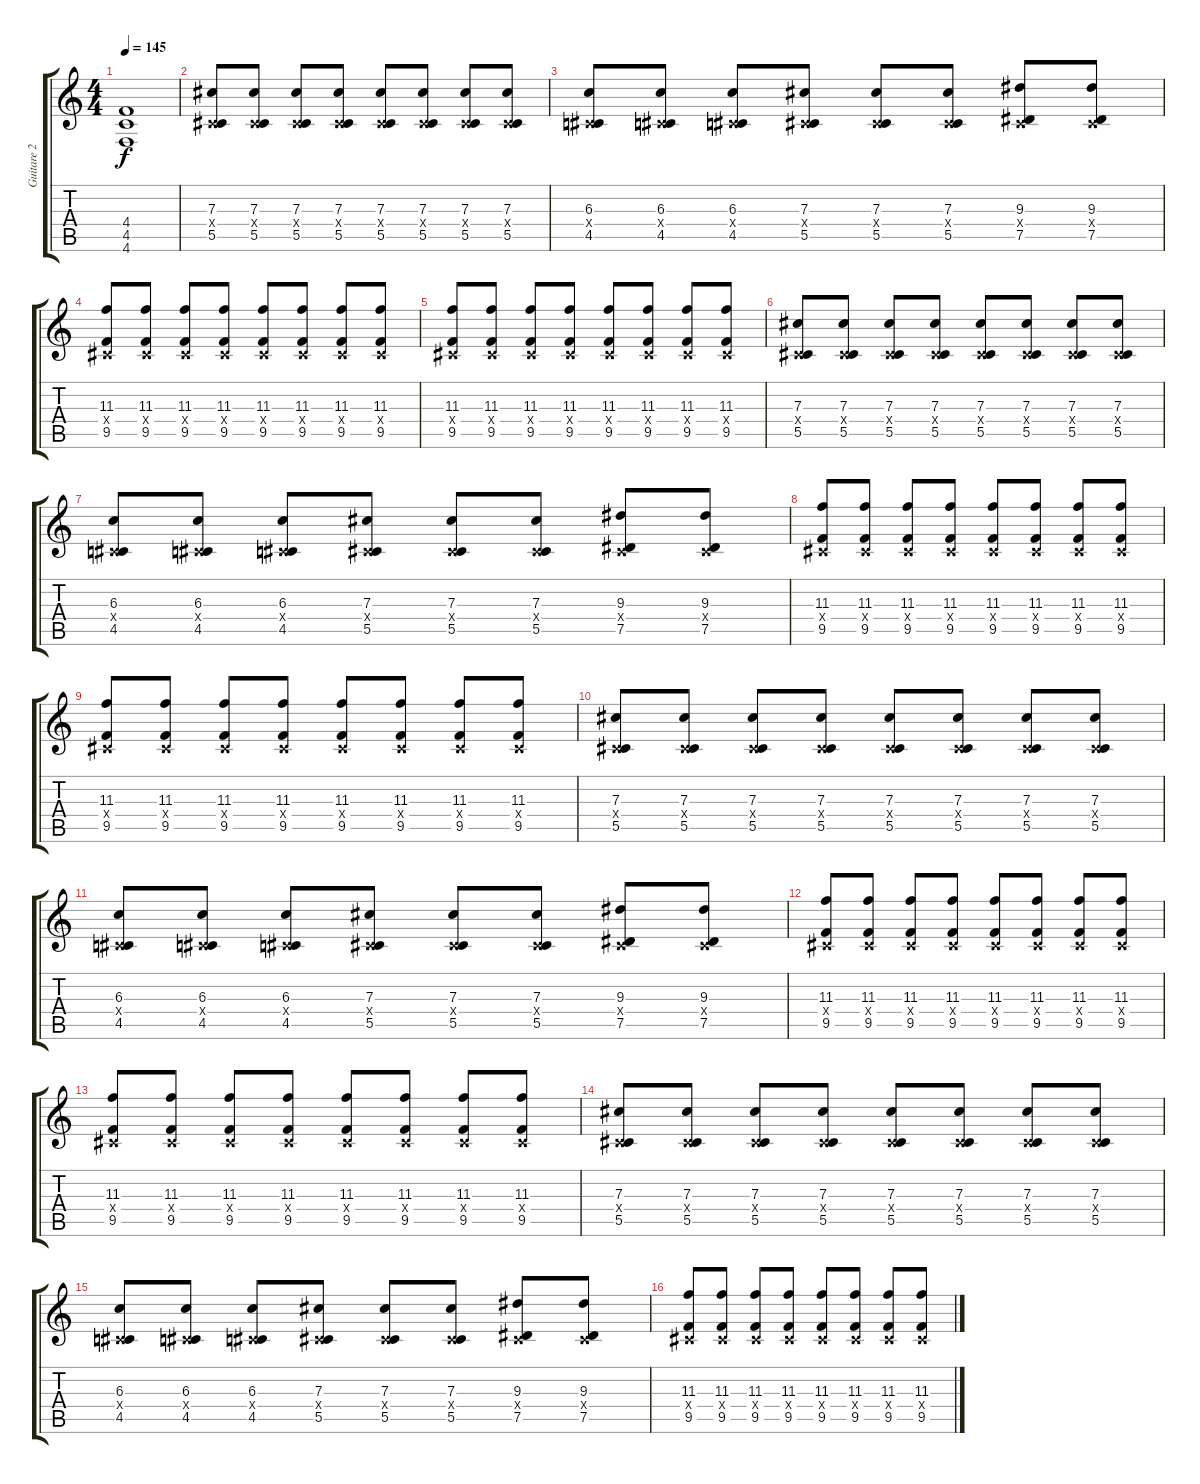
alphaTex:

\track ("Guitare 2" "Guitare 2") {instrument distortionguitar}
\staff {score tabs}
\tuning (Eb4 Bb3 Gb3 Db3 Ab2 Db2) {hide}
\ts (4 4)
\tempo 145
\clef g2
\ks c
(4.4{t} 4.5{t} 4.6{t}).1{dy f} |
\section ("" "")
(7.3 0.4{x} 5.5).8 (7.3 0.4{x} 5.5).8 (7.3 0.4{x} 5.5).8 (7.3 0.4{x} 5.5).8 (7.3 0.4{x} 5.5).8 (7.3 0.4{x} 5.5).8 (7.3 0.4{x} 5.5).8 (7.3 0.4{x} 5.5).8 |
(6.3 0.4{x} 4.5).8 (6.3 0.4{x} 4.5).8 (6.3 0.4{x} 4.5).8 (7.3 0.4{x} 5.5).8 (7.3 0.4{x} 5.5).8 (7.3 0.4{x} 5.5).8 (9.3 0.4{x} 7.5).8 (9.3 0.4{x} 7.5).8 |
(11.3 0.4{x} 9.5).8 (11.3 0.4{x} 9.5).8 (11.3 0.4{x} 9.5).8 (11.3 0.4{x} 9.5).8 (11.3 0.4{x} 9.5).8 (11.3 0.4{x} 9.5).8 (11.3 0.4{x} 9.5).8 (11.3 0.4{x} 9.5).8 |
(11.3 0.4{x} 9.5).8 (11.3 0.4{x} 9.5).8 (11.3 0.4{x} 9.5).8 (11.3 0.4{x} 9.5).8 (11.3 0.4{x} 9.5).8 (11.3 0.4{x} 9.5).8 (11.3 0.4{x} 9.5).8 (11.3 0.4{x} 9.5).8 |
(7.3 0.4{x} 5.5).8 (7.3 0.4{x} 5.5).8 (7.3 0.4{x} 5.5).8 (7.3 0.4{x} 5.5).8 (7.3 0.4{x} 5.5).8 (7.3 0.4{x} 5.5).8 (7.3 0.4{x} 5.5).8 (7.3 0.4{x} 5.5).8 |
(6.3 0.4{x} 4.5).8 (6.3 0.4{x} 4.5).8 (6.3 0.4{x} 4.5).8 (7.3 0.4{x} 5.5).8 (7.3 0.4{x} 5.5).8 (7.3 0.4{x} 5.5).8 (9.3 0.4{x} 7.5).8 (9.3 0.4{x} 7.5).8 |
(11.3 0.4{x} 9.5).8 (11.3 0.4{x} 9.5).8 (11.3 0.4{x} 9.5).8 (11.3 0.4{x} 9.5).8 (11.3 0.4{x} 9.5).8 (11.3 0.4{x} 9.5).8 (11.3 0.4{x} 9.5).8 (11.3 0.4{x} 9.5).8 |
(11.3 0.4{x} 9.5).8 (11.3 0.4{x} 9.5).8 (11.3 0.4{x} 9.5).8 (11.3 0.4{x} 9.5).8 (11.3 0.4{x} 9.5).8 (11.3 0.4{x} 9.5).8 (11.3 0.4{x} 9.5).8 (11.3 0.4{x} 9.5).8 |
(7.3 0.4{x} 5.5).8 (7.3 0.4{x} 5.5).8 (7.3 0.4{x} 5.5).8 (7.3 0.4{x} 5.5).8 (7.3 0.4{x} 5.5).8 (7.3 0.4{x} 5.5).8 (7.3 0.4{x} 5.5).8 (7.3 0.4{x} 5.5).8 |
(6.3 0.4{x} 4.5).8 (6.3 0.4{x} 4.5).8 (6.3 0.4{x} 4.5).8 (7.3 0.4{x} 5.5).8 (7.3 0.4{x} 5.5).8 (7.3 0.4{x} 5.5).8 (9.3 0.4{x} 7.5).8 (9.3 0.4{x} 7.5).8 |
(11.3 0.4{x} 9.5).8 (11.3 0.4{x} 9.5).8 (11.3 0.4{x} 9.5).8 (11.3 0.4{x} 9.5).8 (11.3 0.4{x} 9.5).8 (11.3 0.4{x} 9.5).8 (11.3 0.4{x} 9.5).8 (11.3 0.4{x} 9.5).8 |
(11.3 0.4{x} 9.5).8 (11.3 0.4{x} 9.5).8 (11.3 0.4{x} 9.5).8 (11.3 0.4{x} 9.5).8 (11.3 0.4{x} 9.5).8 (11.3 0.4{x} 9.5).8 (11.3 0.4{x} 9.5).8 (11.3 0.4{x} 9.5).8 |
(7.3 0.4{x} 5.5).8 (7.3 0.4{x} 5.5).8 (7.3 0.4{x} 5.5).8 (7.3 0.4{x} 5.5).8 (7.3 0.4{x} 5.5).8 (7.3 0.4{x} 5.5).8 (7.3 0.4{x} 5.5).8 (7.3 0.4{x} 5.5).8 |
(6.3 0.4{x} 4.5).8 (6.3 0.4{x} 4.5).8 (6.3 0.4{x} 4.5).8 (7.3 0.4{x} 5.5).8 (7.3 0.4{x} 5.5).8 (7.3 0.4{x} 5.5).8 (9.3 0.4{x} 7.5).8 (9.3 0.4{x} 7.5).8 |
(11.3 0.4{x} 9.5).8 (11.3 0.4{x} 9.5).8 (11.3 0.4{x} 9.5).8 (11.3 0.4{x} 9.5).8 (11.3 0.4{x} 9.5).8 (11.3 0.4{x} 9.5).8 (11.3 0.4{x} 9.5).8 (11.3 0.4{x} 9.5).8
